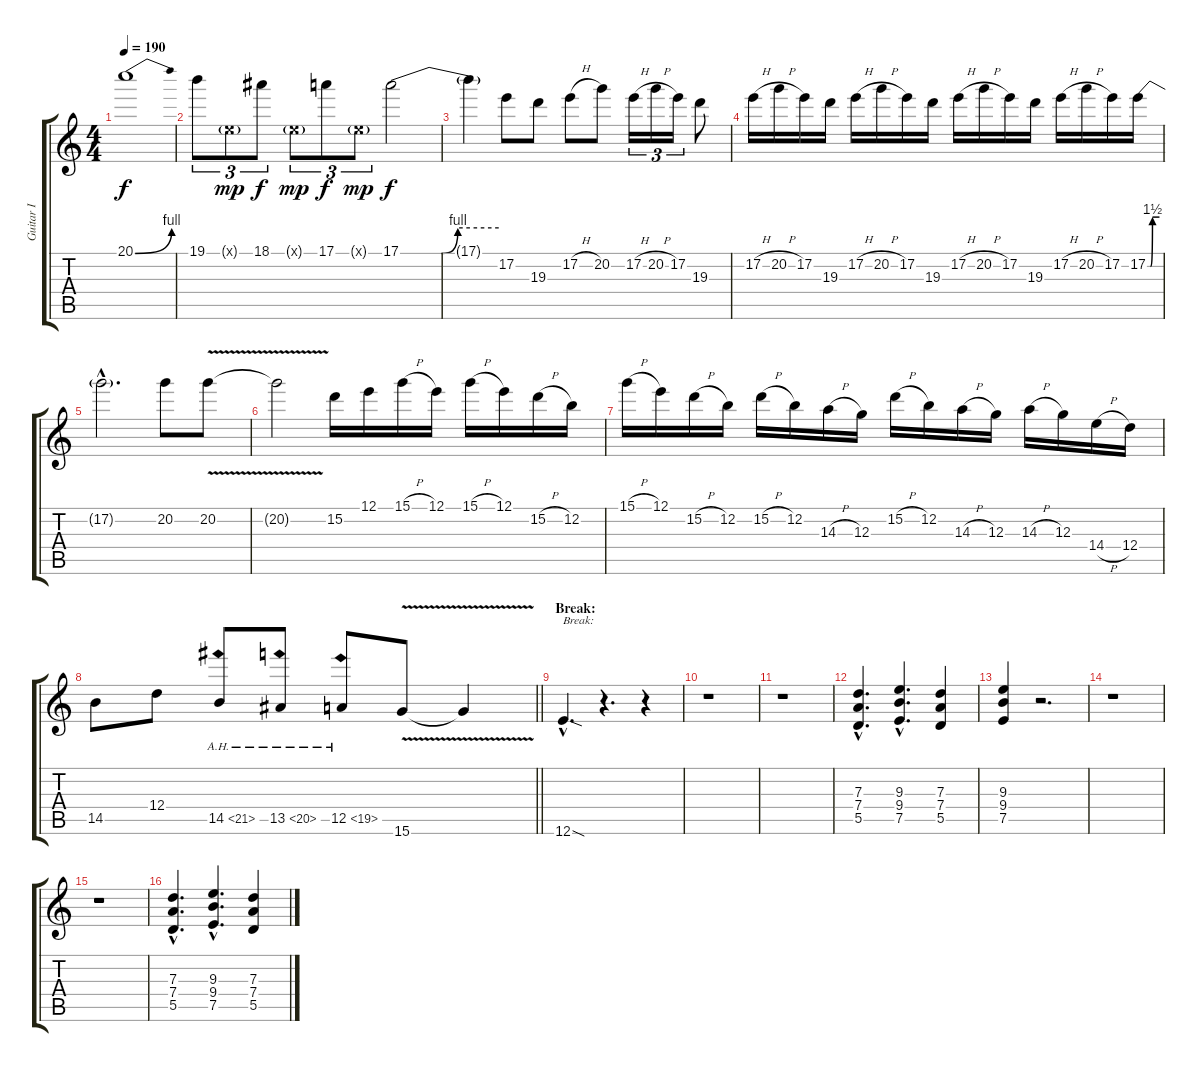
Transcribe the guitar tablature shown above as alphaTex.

\track ("Guitar I" "Guitar I") {instrument distortionguitar}
\staff {score tabs}
\tuning (E4 B3 G3 D3 A2 E2) {hide}
\ts (4 4)
\tempo 190
\clef g2
\ks c
20.1{be (bend 0 0 60 4)}.1{dy f} |
19.1.8{tu (3 2)} 0.1{g x}.8{tu (3 2) dy mp} 18.1.8{tu (3 2) dy f} 0.1{g x}.8{tu (3 2) dy mp} 17.1.8{tu (3 2) dy f} 0.1{g x}.8{tu (3 2) dy mp} 17.1{be (custom 0 0 25 0 35 4 60 4)}.2{dy f} |
17.1{t}.4 17.2.8 19.3.8 17.2{h}.8 20.2.8 17.2{h}.16{tu (3 2)} 20.2{h}.16{tu (3 2)} 17.2.16{tu (3 2)} 19.3.8 |
17.2{h}.16 20.2{h}.16 17.2.16 19.3.16 17.2{h}.16 20.2{h}.16 17.2.16 19.3.16 17.2{h}.16 20.2{h}.16 17.2.16 19.3.16 17.2{h}.16 20.2{h}.16 17.2.16 17.2{be (custom 0 0 15 0 25 6 60 6)}.16 |
17.2{hac t}.2{d} 20.2.8 20.2{v}.8 |
20.2{t}.2 15.2.16 12.1.16 15.1{h}.16 12.1.16 15.1{h}.16 12.1.16 15.2{h}.16 12.2.16 |
15.1{h}.16 12.1.16 15.2{h}.16 12.2.16 15.2{h}.16 12.2.16 14.3{h}.16 12.3.16 15.2{h}.16 12.2.16 14.3{h}.16 12.3.16 14.3{h}.16 12.3.16 14.4{h}.16 12.4.16 |
\barLineRight lightlight
14.5.8 12.4.8 14.5{ah 7}.8 13.5{ah 7}.8 12.5{ah 7}.8 15.6{v}.8 15.6{t}.4 |
\section ("" "Break:")
12.6{sod hac}.4{d txt "Break:"} r.4{d} r.4 |
r.1 |
r.1 |
(7.3{hac} 7.4{hac} 5.5{hac}).4{d} (9.3{hac} 9.4{hac} 7.5{hac}).4{d} (7.3 7.4 5.5).4 |
(9.3 9.4 7.5).4 r.2{d} |
r.1 |
r.1 |
(7.3{hac} 7.4{hac} 5.5{hac}).4{d} (9.3{hac} 9.4{hac} 7.5{hac}).4{d} (7.3 7.4 5.5).4
